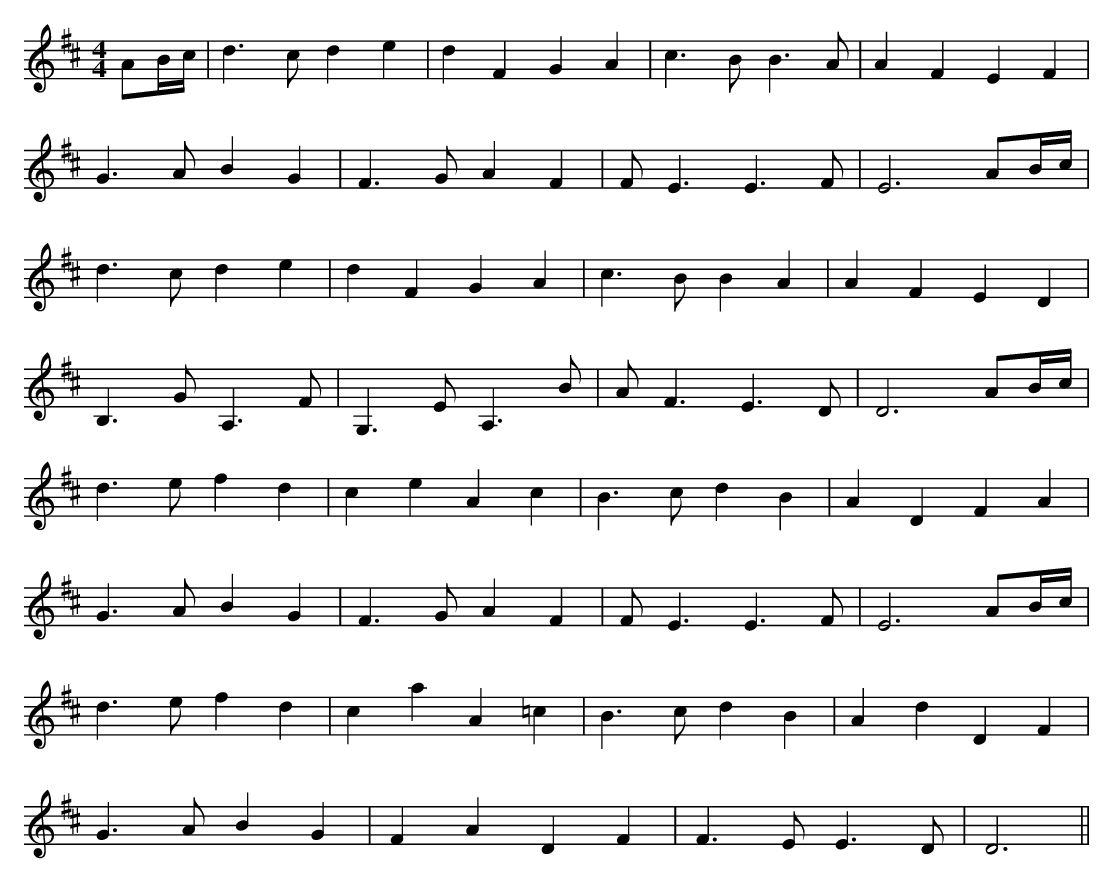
X:1
M:4/4
K:D
AB/c/|d3 c d2 e2|d2 F2 G2 A2|c3 B B3 A|A2 F2 E2 F2|
G3 A B2 G2|F3 G A2 F2|F E3 E3 F|E6 AB/c/|
d3 c d2 e2|d2 F2 G2 A2|c3 B B2 A2|A2 F2 E2 D2|
B,3 G A,3 F|G,3 E A,3 B|A F3 E3 D|D6 AB/c/|
d3 e f2 d2|c2 e2 A2 c2|B3 c d2 B2|A2 D2 F2 A2|
G3 A B2 G2|F3 G A2 F2|F E3 E3 F|E6 AB/c/|
d3 e f2 d2|c2 a2 A2 =c2|B3 c d2 B2|A2 d2 D2 F2|
G3 A B2 G2|F2 A2 D2 F2|F3 E E3 D|D6||
